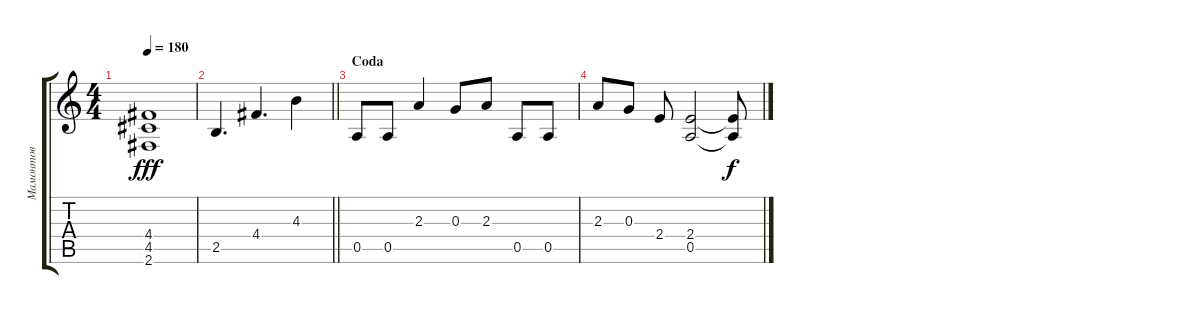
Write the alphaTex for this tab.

\track ("Мамонтов" "Мамонтов") {instrument overdrivenguitar}
\staff {score tabs}
\tuning (E4 B3 G3 D3 A2 E2) {hide}
\ts (4 4)
\tempo 180
\clef g2
\ks c
(4.4 4.5 2.6).1{dy fff} |
\barLineRight lightlight
2.5.4{d} 4.4.4{d} 4.3.4 |
\section ("" "Coda")
0.5.8 0.5.8 2.3.4 0.3.8 2.3.8 0.5.8 0.5.8 |
2.3.8 0.3.8 2.4.8 (2.4 0.5).2 (2.4{t} 0.5{t}).8{dy f}
